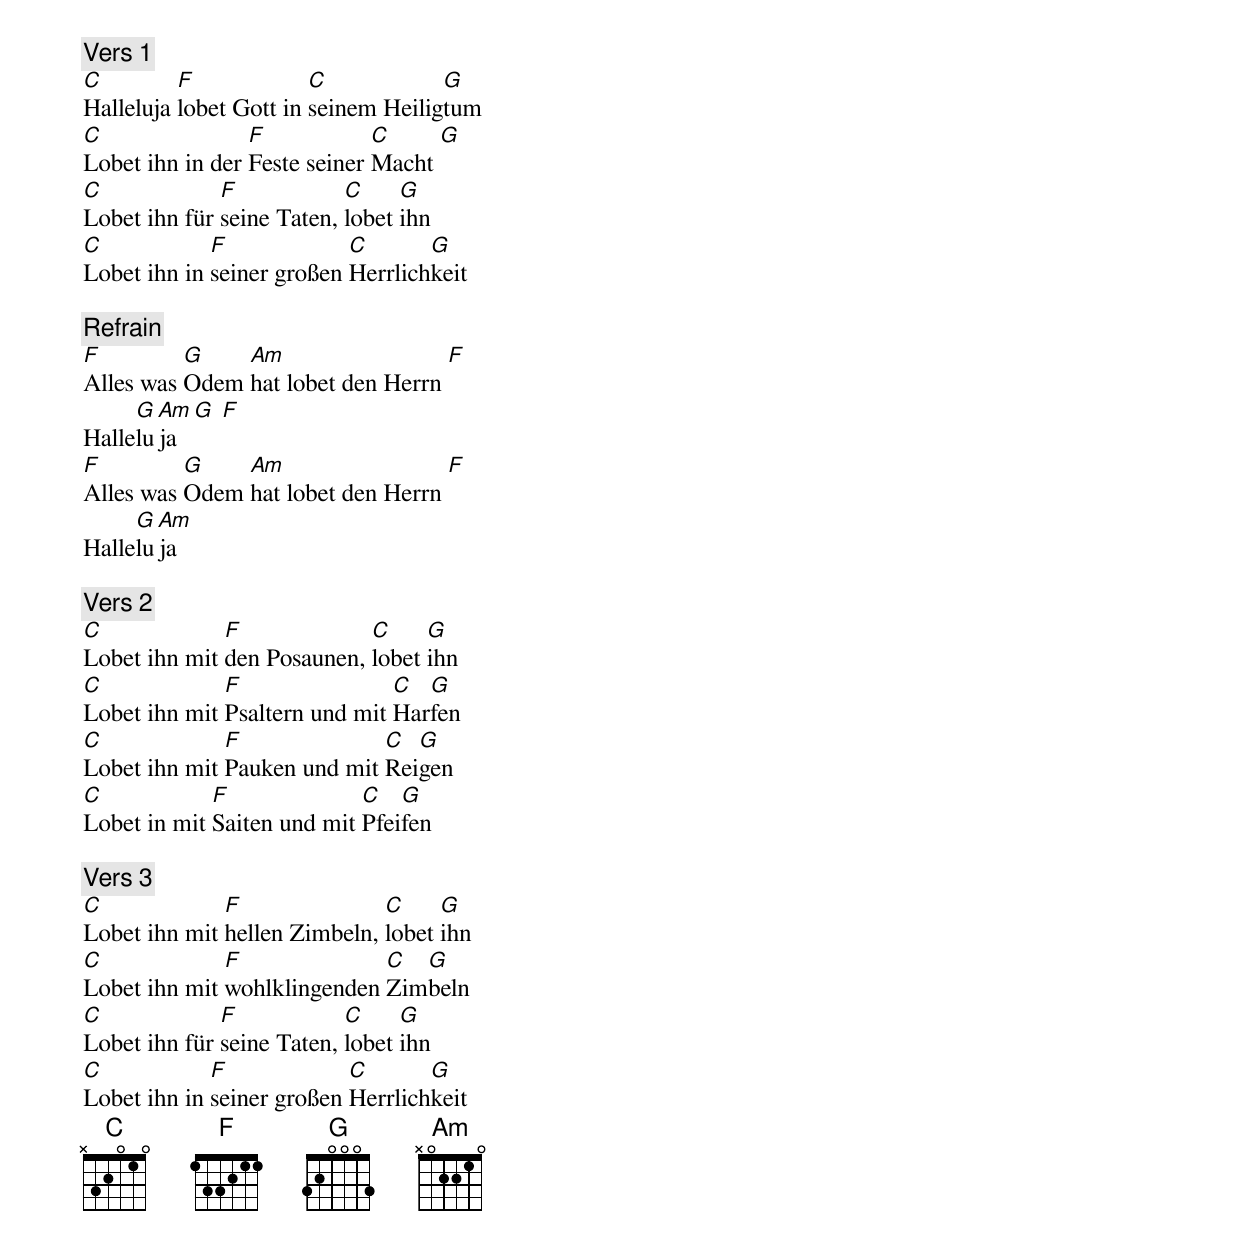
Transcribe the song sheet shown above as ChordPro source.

{comment: Vers 1}
[C]Halleluja [F]lobet Gott in [C]seinem Heilig[G]tum
[C]Lobet ihn in der [F]Feste seiner [C]Macht [G]
[C]Lobet ihn für [F]seine Taten, [C]lobet [G]ihn
[C]Lobet ihn in [F]seiner großen [C]Herrlich[G]keit

{comment: Refrain}
[F]Alles was [G]Odem [Am]hat lobet den Herrn [F]
Halle[G]lu[Am]ja [G] [F]
[F]Alles was [G]Odem [Am]hat lobet den Herrn [F]
Halle[G]lu[Am]ja

{comment: Vers 2}
[C]Lobet ihn mit [F]den Posaunen, [C]lobet [G]ihn
[C]Lobet ihn mit [F]Psaltern und mit [C]Har[G]fen
[C]Lobet ihn mit [F]Pauken und mit [C]Rei[G]gen
[C]Lobet in mit [F]Saiten und mit [C]Pfei[G]fen

{comment: Vers 3}
[C]Lobet ihn mit [F]hellen Zimbeln, [C]lobet [G]ihn
[C]Lobet ihn mit [F]wohlklingenden [C]Zim[G]beln
[C]Lobet ihn für [F]seine Taten, [C]lobet [G]ihn
[C]Lobet ihn in [F]seiner großen [C]Herrlich[G]keit
